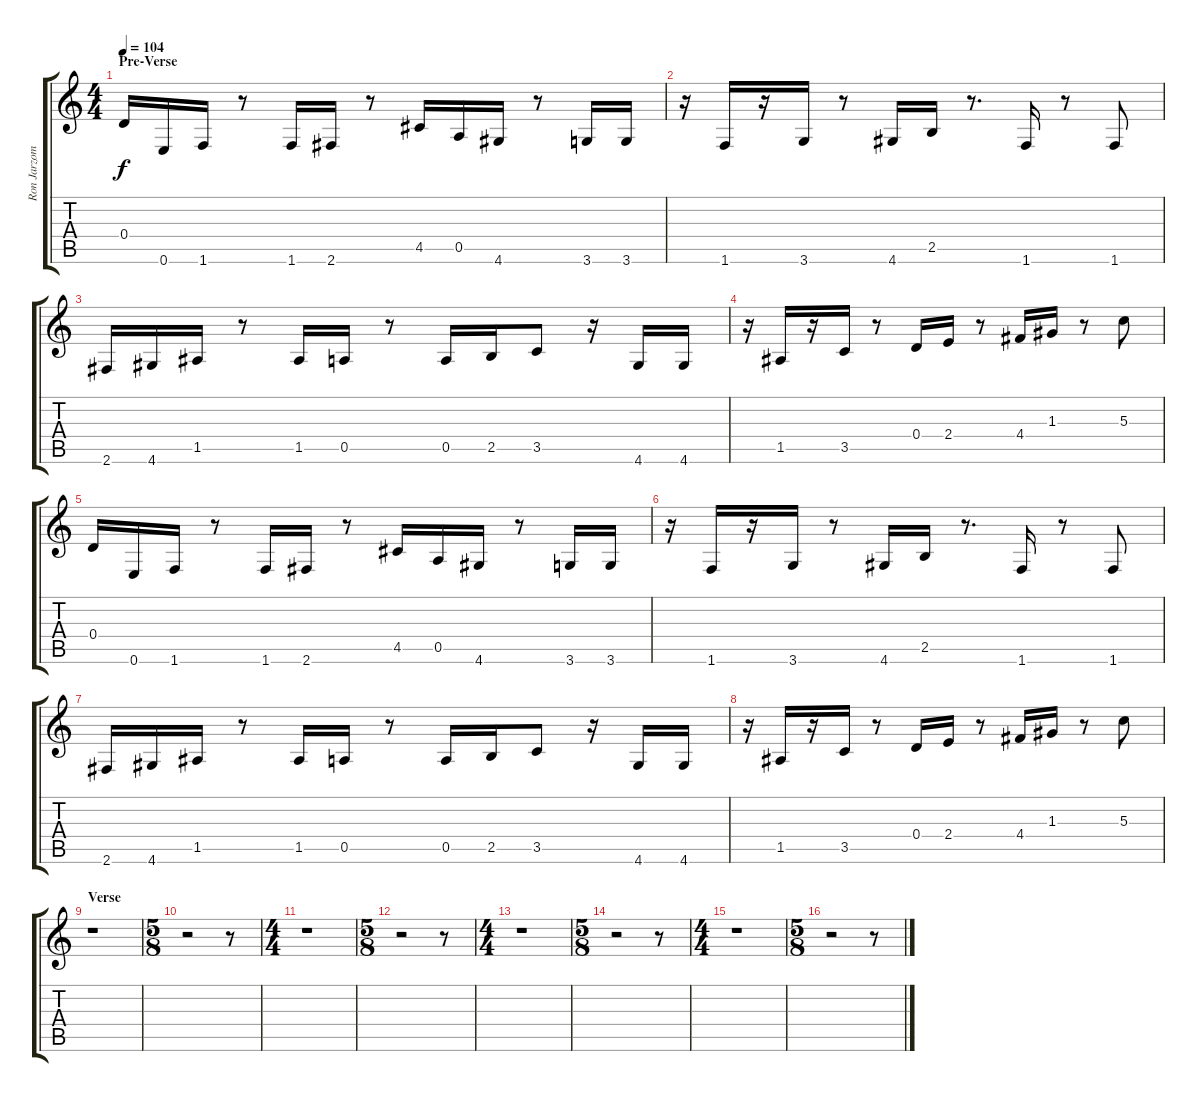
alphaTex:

\track ("Ron Jarzombek (Rhythm Guitar)" "Ron Jarzom") {instrument distortionguitar}
\staff {score tabs}
\tuning (E4 B3 G3 D3 A2 E2) {hide}
\ts (4 4)
\section ("" "Pre-Verse")
\tempo 104
\clef g2
\ks c
0.4.16{dy f volume 13 balance 3} 0.6.16 1.6.16 r.8 1.6.16 2.6.16 r.8 4.5.16 0.5.16 4.6.16 r.8 3.6.16 3.6.16 |
r.16 1.6.16 r.16 3.6.16 r.8 4.6.16 2.5.16 r.8{d} 1.6.16 r.8 1.6.8 |
2.6.16 4.6.16 1.5.16 r.8 1.5.16 0.5.16 r.8 0.5.16 2.5.16 3.5.8 r.16 4.6.16 4.6.16 |
r.16 1.5.16 r.16 3.5.16 r.8 0.4.16 2.4.16 r.8 4.4.16 1.3.16 r.8 5.3.8 |
0.4.16{balance 8} 0.6.16 1.6.16 r.8 1.6.16 2.6.16 r.8 4.5.16 0.5.16 4.6.16 r.8 3.6.16 3.6.16 |
r.16 1.6.16 r.16 3.6.16 r.8 4.6.16 2.5.16 r.8{d} 1.6.16 r.8 1.6.8 |
2.6.16 4.6.16 1.5.16 r.8 1.5.16 0.5.16 r.8 0.5.16 2.5.16 3.5.8 r.16 4.6.16 4.6.16 |
r.16 1.5.16 r.16 3.5.16 r.8 0.4.16 2.4.16 r.8 4.4.16 1.3.16 r.8 5.3.8 |
\section ("" "Verse")
r.1 |
\ts (5 8)
r.2 r.8 |
\ts (4 4)
r.1 |
\ts (5 8)
r.2 r.8 |
\ts (4 4)
r.1 |
\ts (5 8)
r.2 r.8 |
\ts (4 4)
r.1 |
\ts (5 8)
r.2 r.8
